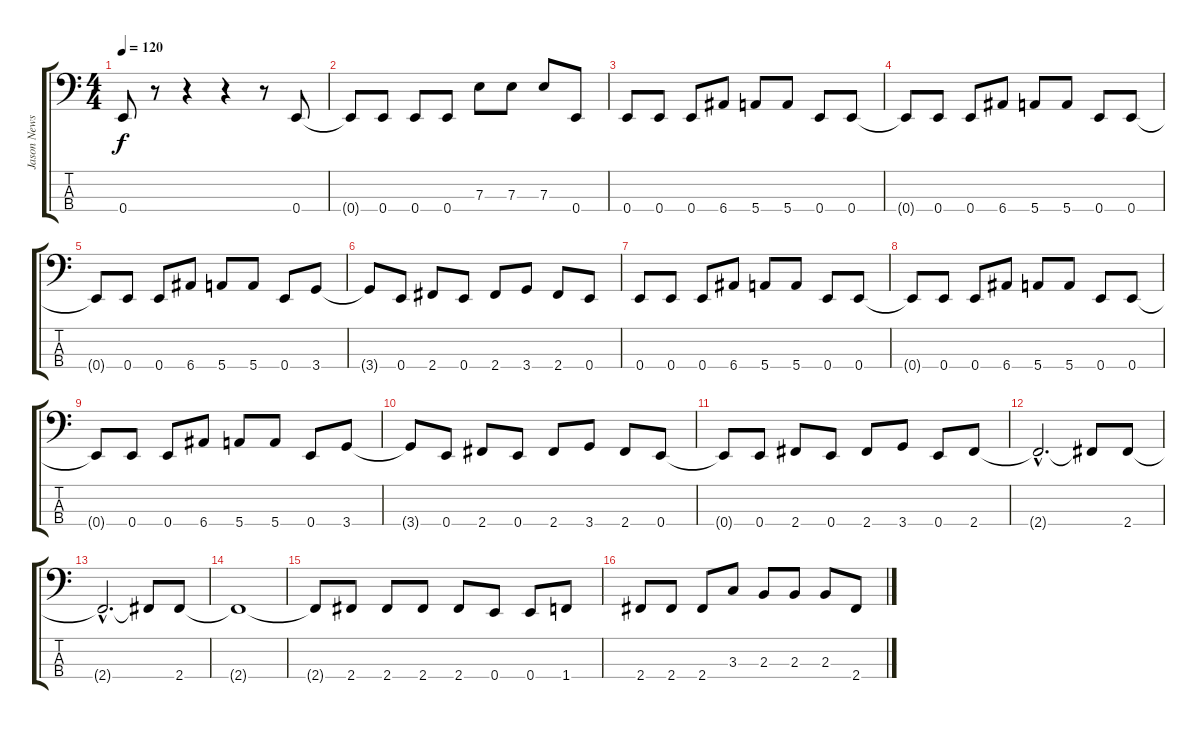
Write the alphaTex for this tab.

\track ("Jason Newsted (Bass)" "Jason News") {instrument electricbasspick}
\staff {score tabs}
\tuning (G2 D2 A1 E1) {hide}
\ts (4 4)
\tempo 120
\clef f4
\ks c
0.4.8{dy f} r.8 r.4 r.4 r.8 0.4.8 |
0.4{t}.8 0.4.8 0.4.8 0.4.8 7.3.8 7.3.8 7.3.8 0.4.8 |
0.4.8 0.4.8 0.4.8 6.4.8 5.4.8 5.4.8 0.4.8 0.4.8 |
0.4{t}.8 0.4.8 0.4.8 6.4.8 5.4.8 5.4.8 0.4.8 0.4.8 |
0.4{t}.8 0.4.8 0.4.8 6.4.8 5.4.8 5.4.8 0.4.8 3.4.8 |
3.4{t}.8 0.4.8 2.4.8 0.4.8 2.4.8 3.4.8 2.4.8 0.4.8 |
0.4.8 0.4.8 0.4.8 6.4.8 5.4.8 5.4.8 0.4.8 0.4.8 |
0.4{t}.8 0.4.8 0.4.8 6.4.8 5.4.8 5.4.8 0.4.8 0.4.8 |
0.4{t}.8 0.4.8 0.4.8 6.4.8 5.4.8 5.4.8 0.4.8 3.4.8 |
3.4{t}.8 0.4.8 2.4.8 0.4.8 2.4.8 3.4.8 2.4.8 0.4.8 |
0.4{t}.8 0.4.8 2.4.8 0.4.8 2.4.8 3.4.8 0.4.8 2.4.8 |
2.4{hac t}.2{d} 2.4{t}.8 2.4.8 |
2.4{hac t}.2{d} 2.4{t}.8 2.4.8 |
2.4{t}.1 |
2.4{t}.8 2.4.8 2.4.8 2.4.8 2.4.8 0.4.8 0.4.8 1.4.8 |
2.4.8 2.4.8 2.4.8 3.3.8 2.3.8 2.3.8 2.3.8 2.4.8
